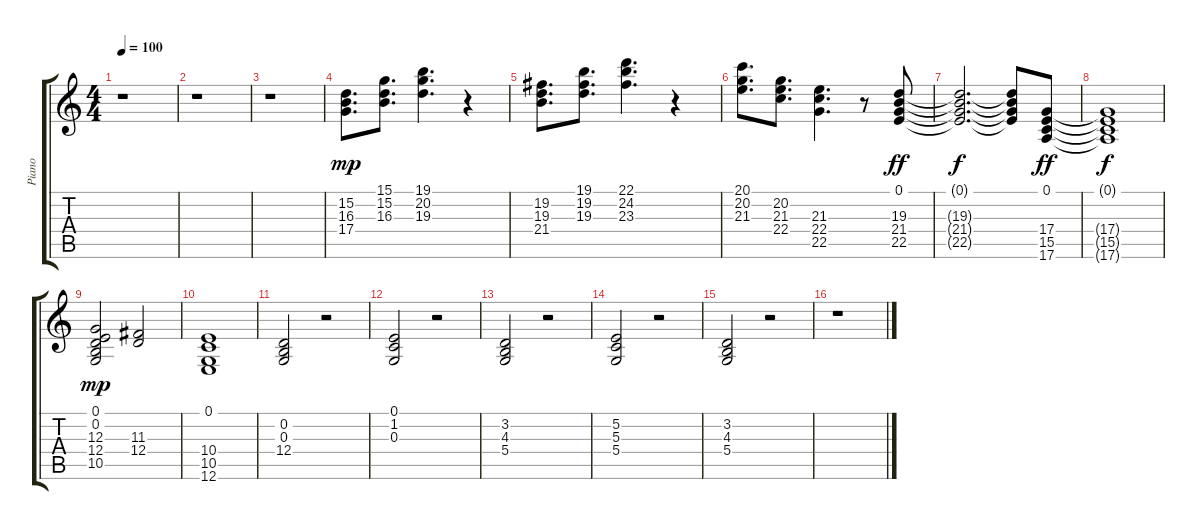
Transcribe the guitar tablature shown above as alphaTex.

\track ("Piano" "Piano") {instrument brightacousticpiano}
\staff {score tabs}
\tuning (E4 B3 G3 D3 A2 E2) {hide}
\ts (4 4)
\tempo 100
\clef g2
\ks c
r.1{dy mp} |
r.1 |
r.1 |
(15.2 16.3 17.4).8{d} (15.1 15.2 16.3).8{d} (19.1 20.2 19.3).4{d} r.4 |
(19.2 19.3 21.4).8{d} (19.1 19.2 19.3).8{d} (22.1 24.2 23.3).4{d} r.4 |
(20.1 20.2 21.3).8{d} (20.2 21.3 22.4).8{d} (21.3 22.4 22.5).4{d} r.8 (0.1 19.3 21.4 22.5).8{dy ff} |
(0.1{t} 19.3{t} 21.4{t} 22.5{t}).2{d dy f} (0.1{t} 19.3{t} 21.4{t} 22.5{t}).8 (0.1 17.4 15.5 17.6).8{dy ff} |
(0.1{t} 17.4{t} 15.5{t} 17.6{t}).1{dy f} |
(0.1 0.2 12.3 12.4 10.5).2{dy mp} (11.3 12.4).2 |
(0.1 10.4 10.5 12.6).1 |
(0.2 0.3 12.4).2 r.2 |
(0.1 1.2 0.3).2 r.2 |
(3.2 4.3 5.4).2 r.2 |
(5.2 5.3 5.4).2 r.2 |
(3.2 4.3 5.4).2 r.2 |
r.1
